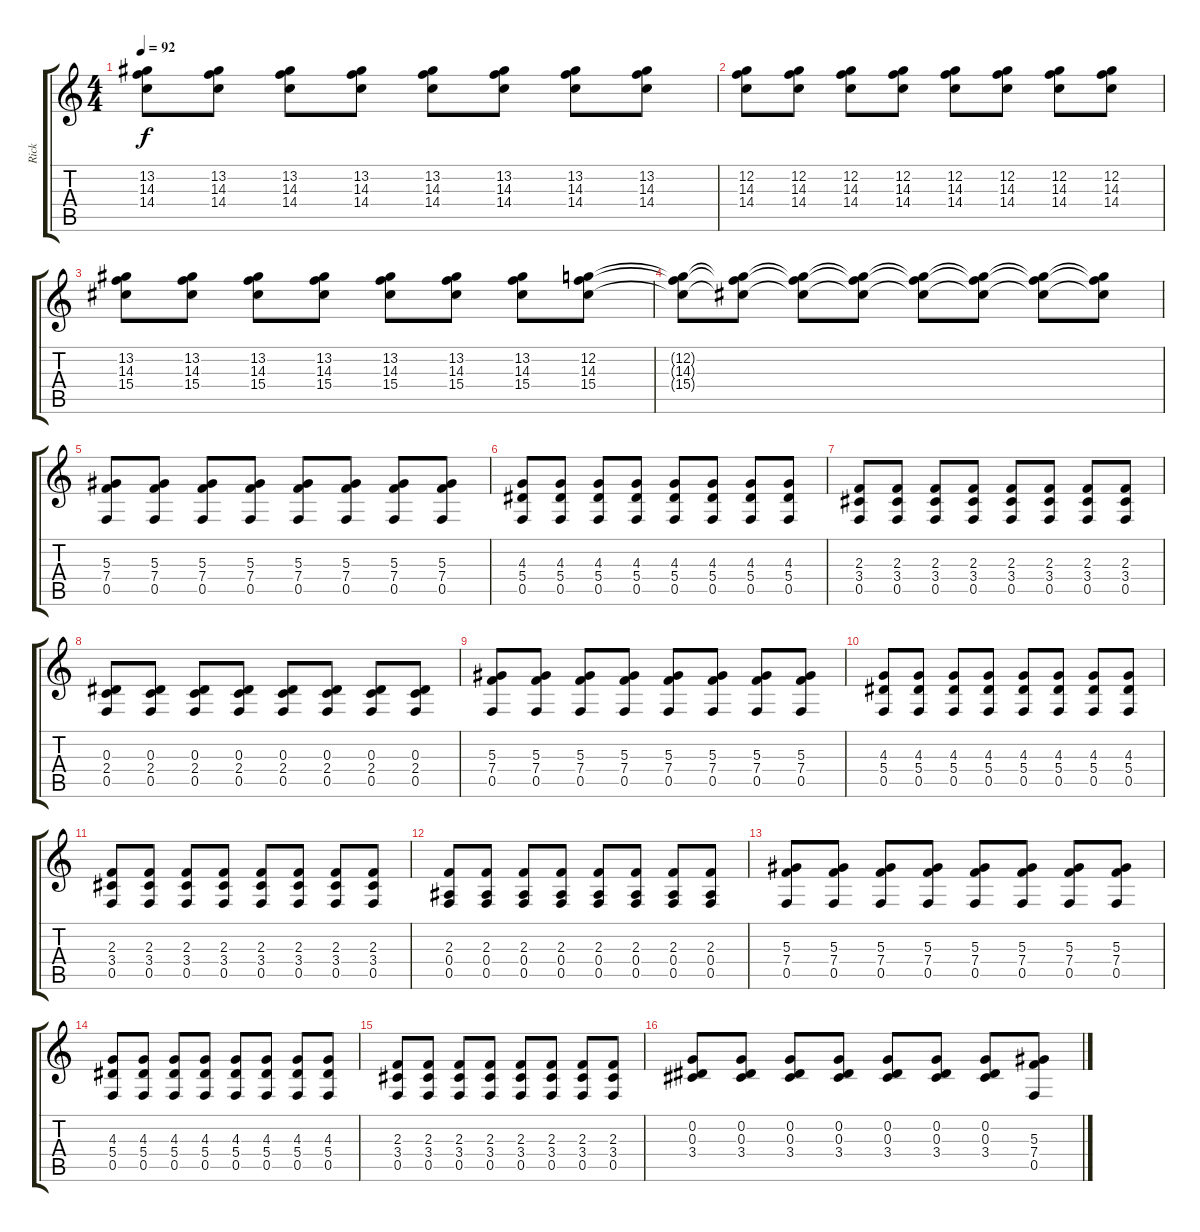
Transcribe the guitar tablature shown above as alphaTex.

\track ("Rick" "Rick") {instrument electricguitarjazz}
\staff {score tabs}
\tuning (C4 G3 Eb3 Bb2 F2 C2) {hide}
\ts (4 4)
\tempo 92
\clef g2
\ks c
(13.2 14.3 14.4).8{dy f} (13.2 14.3 14.4).8 (13.2 14.3 14.4).8 (13.2 14.3 14.4).8 (13.2 14.3 14.4).8 (13.2 14.3 14.4).8 (13.2 14.3 14.4).8 (13.2 14.3 14.4).8 |
(12.2 14.3 14.4).8 (12.2 14.3 14.4).8 (12.2 14.3 14.4).8 (12.2 14.3 14.4).8 (12.2 14.3 14.4).8 (12.2 14.3 14.4).8 (12.2 14.3 14.4).8 (12.2 14.3 14.4).8 |
(13.2 14.3 15.4).8 (13.2 14.3 15.4).8 (13.2 14.3 15.4).8 (13.2 14.3 15.4).8 (13.2 14.3 15.4).8 (13.2 14.3 15.4).8 (13.2 14.3 15.4).8 (12.2 14.3 15.4).8 |
(12.2{t} 14.3{t} 15.4{t}).8 (12.2{t} 14.3{t} 15.4{t}).8 (12.2{t} 14.3{t} 15.4{t}).8 (12.2{t} 14.3{t} 15.4{t}).8 (12.2{t} 14.3{t} 15.4{t}).8 (12.2{t} 14.3{t} 15.4{t}).8 (12.2{t} 14.3{t} 15.4{t}).8 (12.2{t} 14.3{t} 15.4{t}).8 |
(5.3 7.4 0.5).8{instrument distortionguitar} (5.3 7.4 0.5).8 (5.3 7.4 0.5).8 (5.3 7.4 0.5).8 (5.3 7.4 0.5).8 (5.3 7.4 0.5).8 (5.3 7.4 0.5).8 (5.3 7.4 0.5).8 |
(4.3 5.4 0.5).8 (4.3 5.4 0.5).8 (4.3 5.4 0.5).8 (4.3 5.4 0.5).8 (4.3 5.4 0.5).8 (4.3 5.4 0.5).8 (4.3 5.4 0.5).8 (4.3 5.4 0.5).8 |
(2.3 3.4 0.5).8 (2.3 3.4 0.5).8 (2.3 3.4 0.5).8 (2.3 3.4 0.5).8 (2.3 3.4 0.5).8 (2.3 3.4 0.5).8 (2.3 3.4 0.5).8 (2.3 3.4 0.5).8 |
(0.3 2.4 0.5).8 (0.3 2.4 0.5).8 (0.3 2.4 0.5).8 (0.3 2.4 0.5).8 (0.3 2.4 0.5).8 (0.3 2.4 0.5).8 (0.3 2.4 0.5).8 (0.3 2.4 0.5).8 |
(5.3 7.4 0.5).8 (5.3 7.4 0.5).8 (5.3 7.4 0.5).8 (5.3 7.4 0.5).8 (5.3 7.4 0.5).8 (5.3 7.4 0.5).8 (5.3 7.4 0.5).8 (5.3 7.4 0.5).8 |
(4.3 5.4 0.5).8 (4.3 5.4 0.5).8 (4.3 5.4 0.5).8 (4.3 5.4 0.5).8 (4.3 5.4 0.5).8 (4.3 5.4 0.5).8 (4.3 5.4 0.5).8 (4.3 5.4 0.5).8 |
(2.3 3.4 0.5).8 (2.3 3.4 0.5).8 (2.3 3.4 0.5).8 (2.3 3.4 0.5).8 (2.3 3.4 0.5).8 (2.3 3.4 0.5).8 (2.3 3.4 0.5).8 (2.3 3.4 0.5).8 |
(2.3 0.4 0.5).8 (2.3 0.4 0.5).8 (2.3 0.4 0.5).8 (2.3 0.4 0.5).8 (2.3 0.4 0.5).8 (2.3 0.4 0.5).8 (2.3 0.4 0.5).8 (2.3 0.4 0.5).8 |
(5.3 7.4 0.5).8 (5.3 7.4 0.5).8 (5.3 7.4 0.5).8 (5.3 7.4 0.5).8 (5.3 7.4 0.5).8 (5.3 7.4 0.5).8 (5.3 7.4 0.5).8 (5.3 7.4 0.5).8 |
(4.3 5.4 0.5).8 (4.3 5.4 0.5).8 (4.3 5.4 0.5).8 (4.3 5.4 0.5).8 (4.3 5.4 0.5).8 (4.3 5.4 0.5).8 (4.3 5.4 0.5).8 (4.3 5.4 0.5).8 |
(2.3 3.4 0.5).8 (2.3 3.4 0.5).8 (2.3 3.4 0.5).8 (2.3 3.4 0.5).8 (2.3 3.4 0.5).8 (2.3 3.4 0.5).8 (2.3 3.4 0.5).8 (2.3 3.4 0.5).8 |
(0.2 0.3 3.4).8 (0.2 0.3 3.4).8 (0.2 0.3 3.4).8 (0.2 0.3 3.4).8 (0.2 0.3 3.4).8 (0.2 0.3 3.4).8 (0.2 0.3 3.4).8 (5.3 7.4 0.5).8
